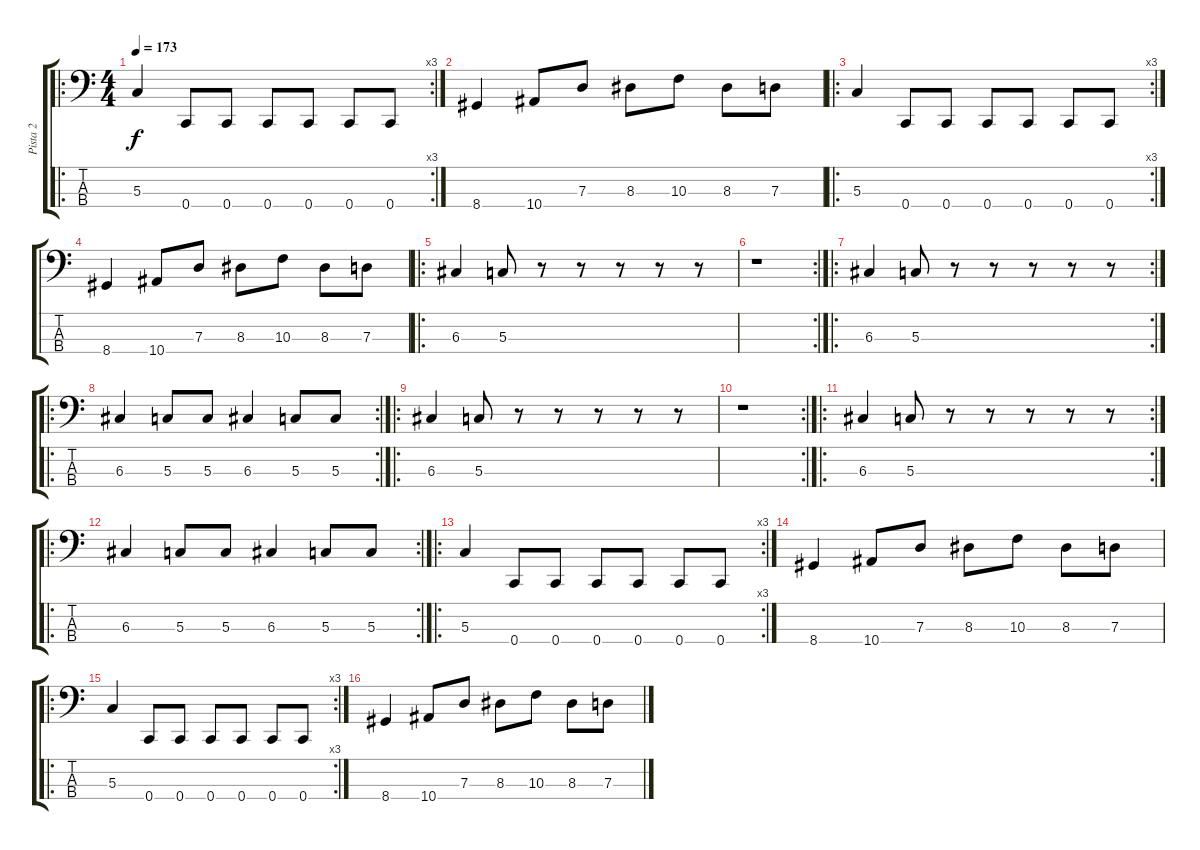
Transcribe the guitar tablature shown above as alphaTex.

\track ("Pista 2" "Pista 2") {instrument electricbassfinger}
\staff {score tabs}
\tuning (F2 C2 G1 C1) {hide}
\ro
\rc 3
\ts (4 4)
\tempo 173
\clef f4
\ks c
5.3.4{dy f} 0.4.8 0.4.8 0.4.8 0.4.8 0.4.8 0.4.8 |
8.4.4 10.4.8 7.3.8 8.3.8 10.3.8 8.3.8 7.3.8 |
\ro
\rc 3
5.3.4 0.4.8 0.4.8 0.4.8 0.4.8 0.4.8 0.4.8 |
8.4.4 10.4.8 7.3.8 8.3.8 10.3.8 8.3.8 7.3.8 |
\ro
6.3.4 5.3.8 r.8 r.8 r.8 r.8 r.8 |
\rc 2
r.1 |
\ro
\rc 2
6.3.4 5.3.8 r.8 r.8 r.8 r.8 r.8 |
\ro
\rc 2
6.3.4 5.3.8 5.3.8 6.3.4 5.3.8 5.3.8 |
\ro
6.3.4 5.3.8 r.8 r.8 r.8 r.8 r.8 |
\rc 2
r.1 |
\ro
\rc 2
6.3.4 5.3.8 r.8 r.8 r.8 r.8 r.8 |
\ro
\rc 2
6.3.4 5.3.8 5.3.8 6.3.4 5.3.8 5.3.8 |
\ro
\rc 3
5.3.4 0.4.8 0.4.8 0.4.8 0.4.8 0.4.8 0.4.8 |
8.4.4 10.4.8 7.3.8 8.3.8 10.3.8 8.3.8 7.3.8 |
\ro
\rc 3
5.3.4 0.4.8 0.4.8 0.4.8 0.4.8 0.4.8 0.4.8 |
8.4.4 10.4.8 7.3.8 8.3.8 10.3.8 8.3.8 7.3.8
